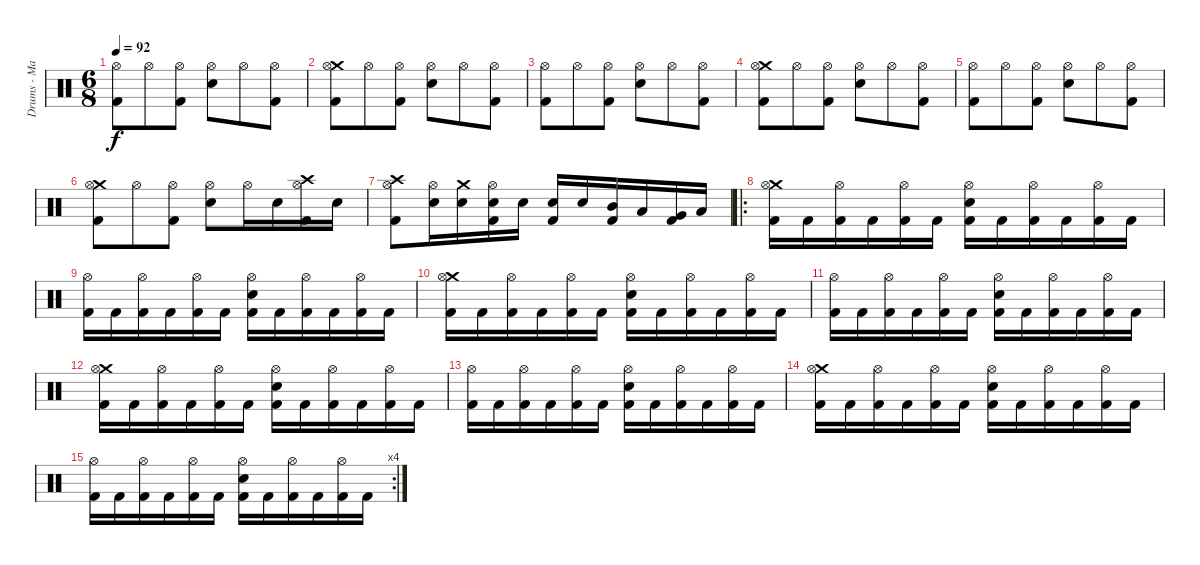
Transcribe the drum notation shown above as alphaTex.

\track ("Drums - Martin Mendez" "Drums - Ma") {instrument percussion}
\staff {score}
\articulation defaults
\ts (6 8)
\tempo 92
\clef neutral
\ks aminor
("Hi-Hat (open)" "Kick (hit) 2").8{dy f} "Hi-Hat (open)".8 ("Hi-Hat (open)" "Kick (hit) 2").8 ("Hi-Hat (open)" "Snare (hit) 2").8 "Hi-Hat (open)".8 ("Hi-Hat (open)" "Kick (hit) 2").8 |
("Crash medium (hit)" "Hi-Hat (open)" "Kick (hit) 2").8 "Hi-Hat (open)".8 ("Hi-Hat (open)" "Kick (hit) 2").8 ("Hi-Hat (open)" "Snare (hit) 2").8 "Hi-Hat (open)".8 ("Hi-Hat (open)" "Kick (hit) 2").8 |
("Hi-Hat (open)" "Kick (hit) 2").8 "Hi-Hat (open)".8 ("Hi-Hat (open)" "Kick (hit) 2").8 ("Hi-Hat (open)" "Snare (hit) 2").8 "Hi-Hat (open)".8 ("Hi-Hat (open)" "Kick (hit) 2").8 |
("Crash medium (hit)" "Hi-Hat (open)" "Kick (hit) 2").8 "Hi-Hat (open)".8 ("Hi-Hat (open)" "Kick (hit) 2").8 ("Hi-Hat (open)" "Snare (hit) 2").8 "Hi-Hat (open)".8 ("Hi-Hat (open)" "Kick (hit) 2").8 |
("Hi-Hat (open)" "Kick (hit) 2").8 "Hi-Hat (open)".8 ("Hi-Hat (open)" "Kick (hit) 2").8 ("Hi-Hat (open)" "Snare (hit) 2").8 "Hi-Hat (open)".8 ("Hi-Hat (open)" "Kick (hit) 2").8 |
("Crash medium (hit)" "Hi-Hat (open)" "Kick (hit) 2").8 "Hi-Hat (open)".8 ("Hi-Hat (open)" "Kick (hit) 2").8 ("Hi-Hat (open)" "Snare (hit) 2").8 "Hi-Hat (open)".16 "Snare (hit) 2".16 ("Crash high (hit)" "Hi-Hat (open)" "Kick (hit) 2").16 "Snare (hit) 2".16 |
("Crash high (hit)" "Hi-Hat (open)" "Kick (hit) 2").8 ("Hi-Hat (open)" "Snare (hit) 2").16 ("Crash medium (hit)" "Snare (hit) 2").16 ("Hi-Hat (open)" "Snare (hit) 2" "Kick (hit) 2").16 "Snare (hit) 2".16 ("Snare (hit) 2" "Kick (hit) 2").16 "Snare (hit) 2".16 ("Mid Tom (hit)" "Kick (hit) 2").16 "Low Tom (hit)".16 ("Very Low Tom (hit)" "Kick (hit) 2").16 "Low Floor Tom (hit)".16 |
\ro
("Crash medium (hit)" "Hi-Hat (open)" "Kick (hit) 2").16 "Kick (hit) 2".16 ("Hi-Hat (open)" "Kick (hit) 2").16 "Kick (hit) 2".16 ("Hi-Hat (open)" "Kick (hit) 2").16 "Kick (hit) 2".16 ("Hi-Hat (open)" "Snare (hit) 2" "Kick (hit) 2").16 "Kick (hit) 2".16 ("Hi-Hat (open)" "Kick (hit) 2").16 "Kick (hit) 2".16 ("Hi-Hat (open)" "Kick (hit) 2").16 "Kick (hit) 2".16 |
("Hi-Hat (open)" "Kick (hit) 2").16 "Kick (hit) 2".16 ("Hi-Hat (open)" "Kick (hit) 2").16 "Kick (hit) 2".16 ("Hi-Hat (open)" "Kick (hit) 2").16 "Kick (hit) 2".16 ("Hi-Hat (open)" "Snare (hit) 2" "Kick (hit) 2").16 "Kick (hit) 2".16 ("Hi-Hat (open)" "Kick (hit) 2").16 "Kick (hit) 2".16 ("Hi-Hat (open)" "Kick (hit) 2").16 "Kick (hit) 2".16 |
("Crash medium (hit)" "Hi-Hat (open)" "Kick (hit) 2").16 "Kick (hit) 2".16 ("Hi-Hat (open)" "Kick (hit) 2").16 "Kick (hit) 2".16 ("Hi-Hat (open)" "Kick (hit) 2").16 "Kick (hit) 2".16 ("Hi-Hat (open)" "Snare (hit) 2" "Kick (hit) 2").16 "Kick (hit) 2".16 ("Hi-Hat (open)" "Kick (hit) 2").16 "Kick (hit) 2".16 ("Hi-Hat (open)" "Kick (hit) 2").16 "Kick (hit) 2".16 |
("Hi-Hat (open)" "Kick (hit) 2").16 "Kick (hit) 2".16 ("Hi-Hat (open)" "Kick (hit) 2").16 "Kick (hit) 2".16 ("Hi-Hat (open)" "Kick (hit) 2").16 "Kick (hit) 2".16 ("Hi-Hat (open)" "Snare (hit) 2" "Kick (hit) 2").16 "Kick (hit) 2".16 ("Hi-Hat (open)" "Kick (hit) 2").16 "Kick (hit) 2".16 ("Hi-Hat (open)" "Kick (hit) 2").16 "Kick (hit) 2".16 |
("Crash medium (hit)" "Hi-Hat (open)" "Kick (hit) 2").16 "Kick (hit) 2".16 ("Hi-Hat (open)" "Kick (hit) 2").16 "Kick (hit) 2".16 ("Hi-Hat (open)" "Kick (hit) 2").16 "Kick (hit) 2".16 ("Hi-Hat (open)" "Snare (hit) 2" "Kick (hit) 2").16 "Kick (hit) 2".16 ("Hi-Hat (open)" "Kick (hit) 2").16 "Kick (hit) 2".16 ("Hi-Hat (open)" "Kick (hit) 2").16 "Kick (hit) 2".16 |
("Hi-Hat (open)" "Kick (hit) 2").16 "Kick (hit) 2".16 ("Hi-Hat (open)" "Kick (hit) 2").16 "Kick (hit) 2".16 ("Hi-Hat (open)" "Kick (hit) 2").16 "Kick (hit) 2".16 ("Hi-Hat (open)" "Snare (hit) 2" "Kick (hit) 2").16 "Kick (hit) 2".16 ("Hi-Hat (open)" "Kick (hit) 2").16 "Kick (hit) 2".16 ("Hi-Hat (open)" "Kick (hit) 2").16 "Kick (hit) 2".16 |
("Crash medium (hit)" "Hi-Hat (open)" "Kick (hit) 2").16 "Kick (hit) 2".16 ("Hi-Hat (open)" "Kick (hit) 2").16 "Kick (hit) 2".16 ("Hi-Hat (open)" "Kick (hit) 2").16 "Kick (hit) 2".16 ("Hi-Hat (open)" "Snare (hit) 2" "Kick (hit) 2").16 "Kick (hit) 2".16 ("Hi-Hat (open)" "Kick (hit) 2").16 "Kick (hit) 2".16 ("Hi-Hat (open)" "Kick (hit) 2").16 "Kick (hit) 2".16 |
\rc 4
("Hi-Hat (open)" "Kick (hit) 2").16 "Kick (hit) 2".16 ("Hi-Hat (open)" "Kick (hit) 2").16 "Kick (hit) 2".16 ("Hi-Hat (open)" "Kick (hit) 2").16 "Kick (hit) 2".16 ("Hi-Hat (open)" "Snare (hit) 2" "Kick (hit) 2").16 "Kick (hit) 2".16 ("Hi-Hat (open)" "Kick (hit) 2").16 "Kick (hit) 2".16 ("Hi-Hat (open)" "Kick (hit) 2").16 "Kick (hit) 2".16
